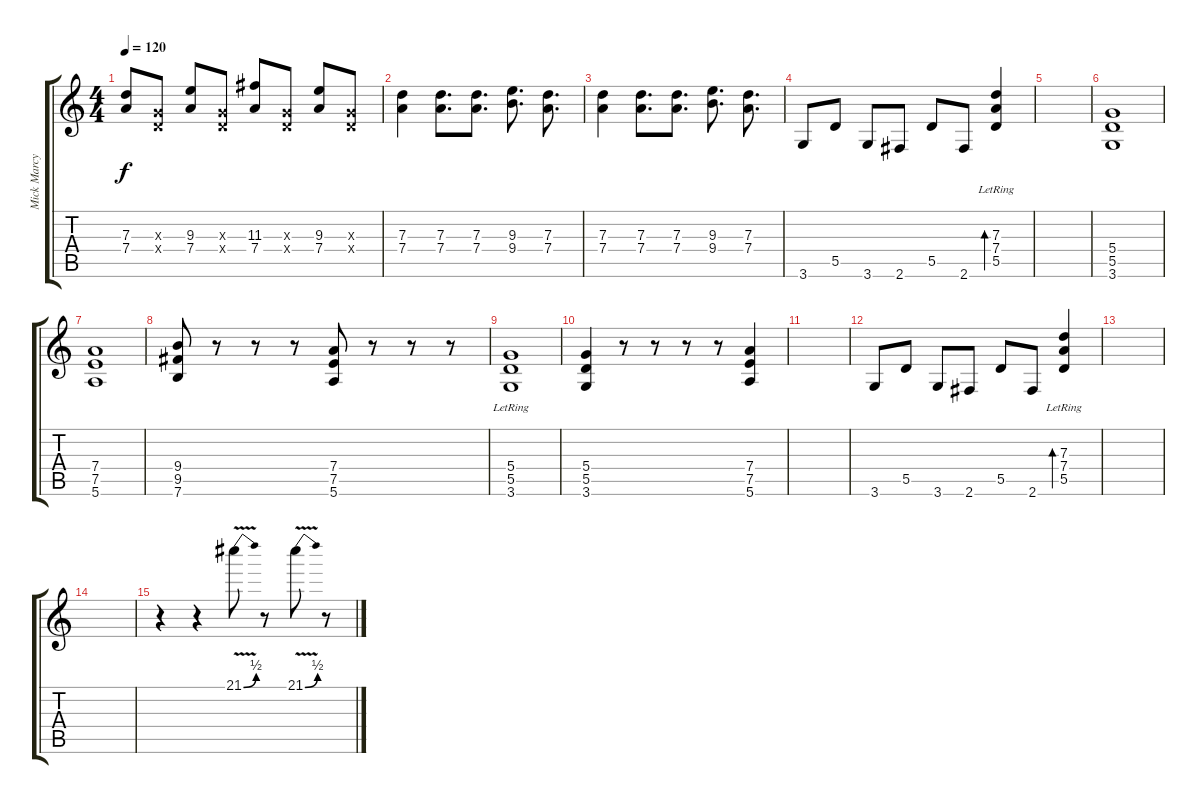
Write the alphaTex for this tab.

\track ("Mick Marcy" "Mick Marcy") {instrument distortionguitar}
\staff {score tabs}
\tuning (E4 B3 G3 D3 A2 E2) {hide}
\ts (4 4)
\tempo 120
\clef g2
\ks c
(7.3 7.4).8{dy f} (0.3{x} 0.4{x}).8 (9.3 7.4).8 (0.3{x} 0.4{x}).8 (11.3 7.4).8 (0.3{x} 0.4{x}).8 (9.3 7.4).8 (0.3{x} 0.4{x}).8 |
(7.3 7.4).4 (7.3 7.4).8{d} (7.3 7.4).8{d} (9.3 9.4).8{d} (7.3 7.4).8{d} |
(7.3 7.4).4 (7.3 7.4).8{d} (7.3 7.4).8{d} (9.3 9.4).8{d} (7.3 7.4).8{d} |
3.6.8 5.5.8 3.6.8 2.6.8 5.5.8 2.6.8 (7.3{lr} 7.4{lr} 5.5{lr}).4{bd 60} |
|
(5.4 5.5 3.6).1 |
(7.4 7.5 5.6).1 |
(9.4 9.5 7.6).8 r.8 r.8 r.8 (7.4 7.5 5.6).8 r.8 r.8 r.8 |
(5.4{lr} 5.5{lr} 3.6{lr}).1 |
(5.4 5.5 3.6).4 r.8 r.8 r.8 r.8 (7.4 7.5 5.6).4 |
|
3.6.8 5.5.8 3.6.8 2.6.8 5.5.8 2.6.8 (7.3{lr} 7.4{lr} 5.5{lr}).4{bd 60} |
|
|
r.4 r.4 21.1{be (bend 0 0 60 2) v}.8 r.8 21.1{be (bend 0 0 60 2) v}.8 r.8
